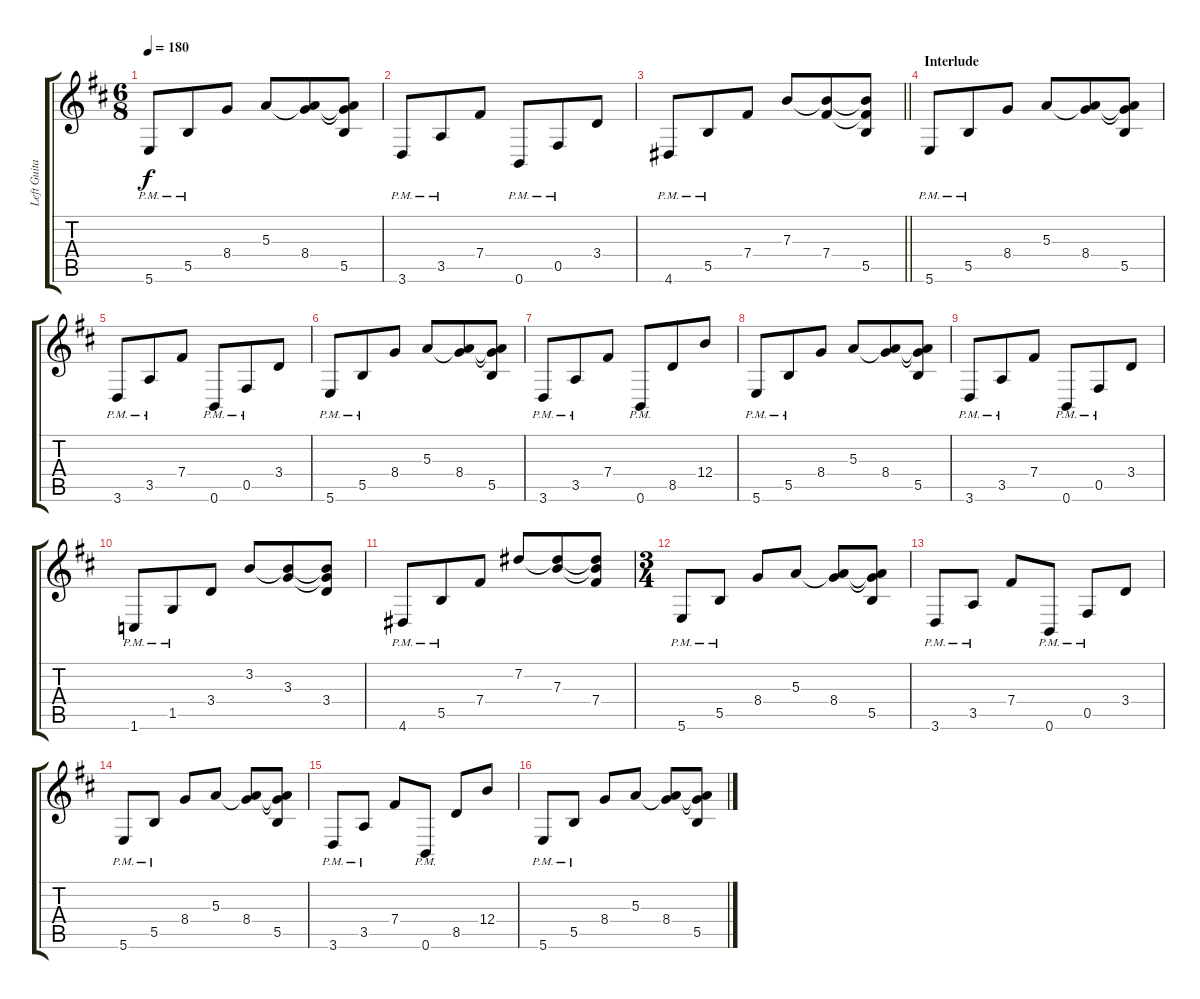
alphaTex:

\track ("Left Guitar" "Left Guita") {instrument distortionguitar}
\staff {score tabs}
\tuning (Db4 Ab3 E3 B2 Gb2 B1) {hide}
\ts (6 8)
\tempo 180
\clef g2
\ks d
5.6{pm}.8{dy f} 5.5{pm}.8 8.4.8 5.3.8 (5.3{t} 8.4).8 (5.3{t} 8.4{t} 5.5).8 |
3.6{pm}.8 3.5{pm}.8 7.4.8 0.6{pm}.8 0.5{pm}.8 3.4.8 |
\barLineRight lightlight
4.6{pm}.8 5.5{pm}.8 7.4.8 7.3.8 (7.3{t} 7.4).8 (7.3{t} 7.4{t} 5.5).8 |
\section ("" "Interlude")
5.6{pm}.8 5.5{pm}.8 8.4.8 5.3.8 (5.3{t} 8.4).8 (5.3{t} 8.4{t} 5.5).8 |
3.6{pm}.8 3.5{pm}.8 7.4.8 0.6{pm}.8 0.5{pm}.8 3.4.8 |
5.6{pm}.8 5.5{pm}.8 8.4.8 5.3.8 (5.3{t} 8.4).8 (5.3{t} 8.4{t} 5.5).8 |
3.6{pm}.8 3.5{pm}.8 7.4.8 0.6{pm}.8 8.5.8 12.4.8 |
5.6{pm}.8 5.5{pm}.8 8.4.8 5.3.8 (5.3{t} 8.4).8 (5.3{t} 8.4{t} 5.5).8 |
3.6{pm}.8 3.5{pm}.8 7.4.8 0.6{pm}.8 0.5{pm}.8 3.4.8 |
1.6{pm}.8 1.5{pm}.8 3.4.8 3.2.8 (3.2{t} 3.3).8 (3.2{t} 3.3{t} 3.4).8 |
4.6{pm}.8 5.5{pm}.8 7.4.8 7.2.8 (7.2{t} 7.3).8 (7.2{t} 7.3{t} 7.4).8 |
\ts (3 4)
5.6{pm}.8 5.5{pm}.8 8.4.8 5.3.8 (5.3{t} 8.4).8 (5.3{t} 8.4{t} 5.5).8 |
3.6{pm}.8 3.5{pm}.8 7.4.8 0.6{pm}.8 0.5{pm}.8 3.4.8 |
5.6{pm}.8 5.5{pm}.8 8.4.8 5.3.8 (5.3{t} 8.4).8 (5.3{t} 8.4{t} 5.5).8 |
3.6{pm}.8 3.5{pm}.8 7.4.8 0.6{pm}.8 8.5.8 12.4.8 |
5.6{pm}.8 5.5{pm}.8 8.4.8 5.3.8 (5.3{t} 8.4).8 (5.3{t} 8.4{t} 5.5).8
